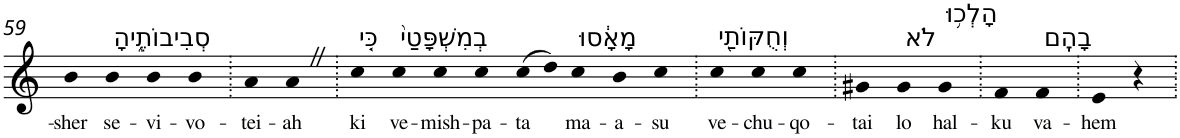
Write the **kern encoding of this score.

**kern	**text
*part1	*part1
*staff1	*staff1
*I"Piano	*
*I'Pno	*
!!LO:PB:g=z
*clefG2	*
*k[]	*
=59	=59
!	!LO:LY:b
4b	-sher
!LO:TX:a:t=סְבִיבוֹתֶ֑יהָ	!
!	!LO:LY:b
4b	se-
!	!LO:LY:b
4b	-vi-
!	!LO:LY:b
4b	-vo-
=60.	=60.
!	!LO:LY:b
4a	-tei-
!	!LO:LY:b
4aZ	-ah
=61.	=61.
!LO:TX:a:t=כִּ֤י	!
!	!LO:LY:b
4cc	ki
!LO:TX:a:t=בְמִשְׁפָּטַי֙	!
!	!LO:LY:b
4cc	ve-
!	!LO:LY:b
4cc	-mish-
!	!LO:LY:b
4cc	-pa-
!	!LO:LY:b
(>8cc	-ta
8dd)	.
!LO:TX:a:t=מָאָ֔סוּ	!
!	!LO:LY:b
4cc	ma-
!	!LO:LY:b
4b	-a-
!	!LO:LY:b
4cc	-su
=62.	=62.
!LO:TX:a:t=וְחֻקּוֹתַ֖י	!
!	!LO:LY:b
4cc	ve-
!	!LO:LY:b
4cc	-chu-
!	!LO:LY:b
4cc	-qo-
=63.	=63.
!	!LO:LY:b
4g#X	-tai
!LO:TX:a:t=לֹא	!
!	!LO:LY:b
4g#	lo
!LO:TX:a:t=הָלְכ֥וּ	!
!	!LO:LY:b
4g#	hal-
=64.	=64.
!	!LO:LY:b
4f	-ku
!LO:TX:a:t=בָהֶֽם	!
!	!LO:LY:b
4f	va-
=65.	=65.
!	!LO:LY:b
4e	-hem
4r	.
=.	=.
*-	*-
